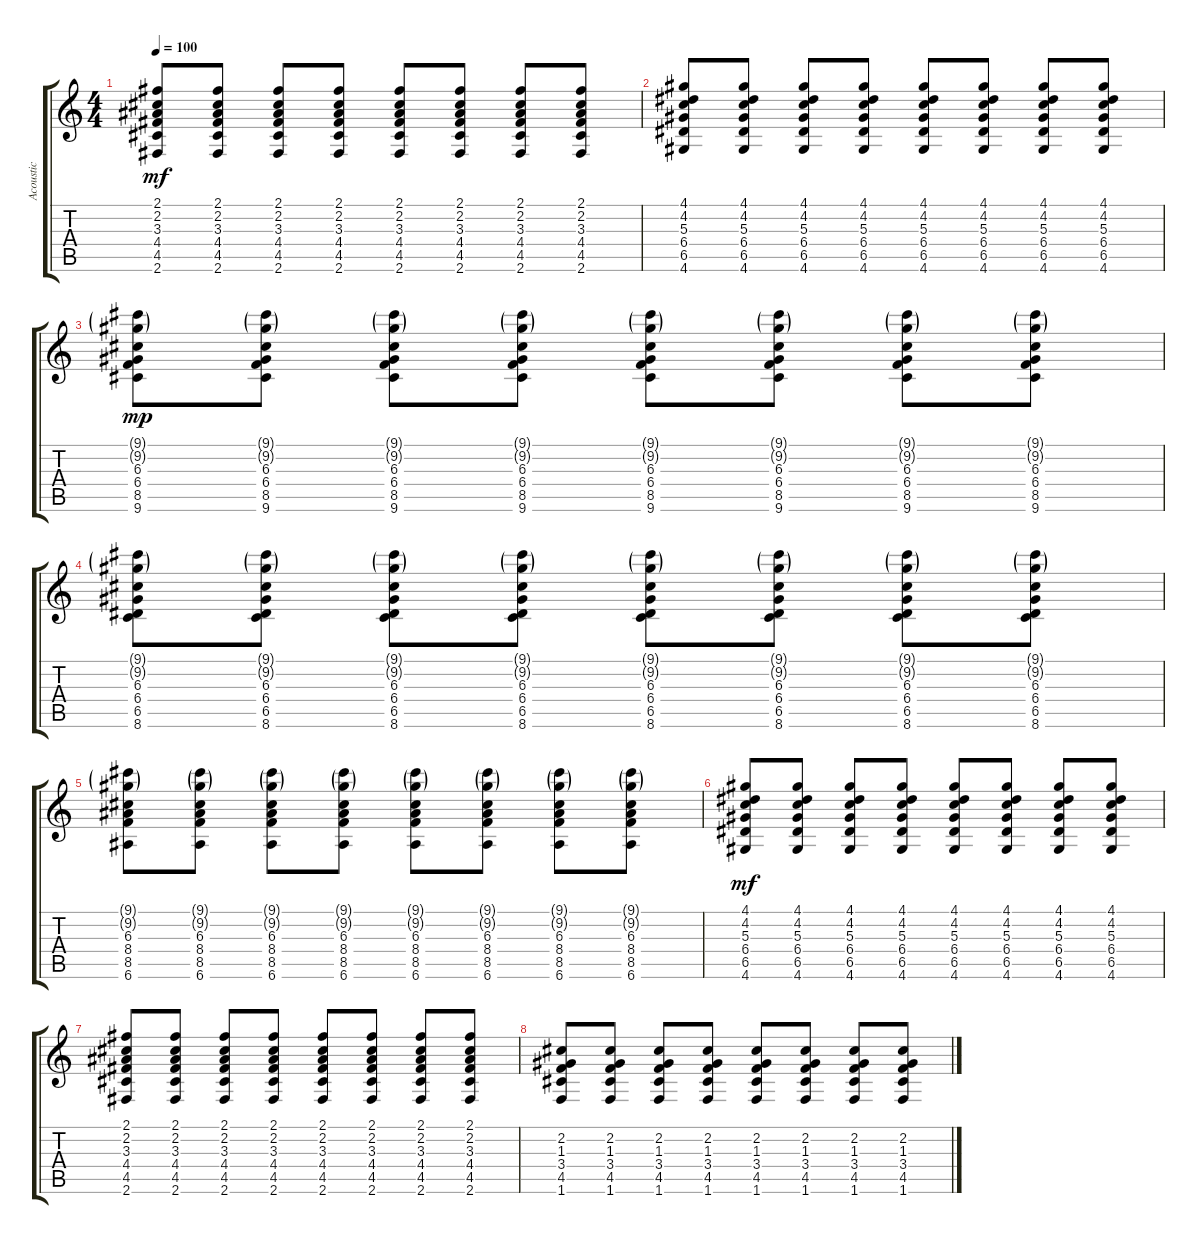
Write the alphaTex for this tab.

\track ("Acoustic" "Acoustic") {instrument acousticguitarnylon}
\staff {score tabs}
\tuning (E4 B3 G3 D3 A2 E2) {hide}
\ts (4 4)
\tempo 100
\clef g2
\ks c
(2.1 2.2 3.3 4.4 4.5 2.6).8{dy mf} (2.1 2.2 3.3 4.4 4.5 2.6).8 (2.1 2.2 3.3 4.4 4.5 2.6).8 (2.1 2.2 3.3 4.4 4.5 2.6).8 (2.1 2.2 3.3 4.4 4.5 2.6).8 (2.1 2.2 3.3 4.4 4.5 2.6).8 (2.1 2.2 3.3 4.4 4.5 2.6).8 (2.1 2.2 3.3 4.4 4.5 2.6).8 |
(4.1 4.2 5.3 6.4 6.5 4.6).8 (4.1 4.2 5.3 6.4 6.5 4.6).8 (4.1 4.2 5.3 6.4 6.5 4.6).8 (4.1 4.2 5.3 6.4 6.5 4.6).8 (4.1 4.2 5.3 6.4 6.5 4.6).8 (4.1 4.2 5.3 6.4 6.5 4.6).8 (4.1 4.2 5.3 6.4 6.5 4.6).8 (4.1 4.2 5.3 6.4 6.5 4.6).8 |
(9.1{g} 9.2{g} 6.3 6.4 8.5 9.6).8{dy mp} (9.1{g} 9.2{g} 6.3 6.4 8.5 9.6).8 (9.1{g} 9.2{g} 6.3 6.4 8.5 9.6).8 (9.1{g} 9.2{g} 6.3 6.4 8.5 9.6).8 (9.1{g} 9.2{g} 6.3 6.4 8.5 9.6).8 (9.1{g} 9.2{g} 6.3 6.4 8.5 9.6).8 (9.1{g} 9.2{g} 6.3 6.4 8.5 9.6).8 (9.1{g} 9.2{g} 6.3 6.4 8.5 9.6).8 |
(9.1{g} 9.2{g} 6.3 6.4 6.5 8.6).8 (9.1{g} 9.2{g} 6.3 6.4 6.5 8.6).8 (9.1{g} 9.2{g} 6.3 6.4 6.5 8.6).8 (9.1{g} 9.2{g} 6.3 6.4 6.5 8.6).8 (9.1{g} 9.2{g} 6.3 6.4 6.5 8.6).8 (9.1{g} 9.2{g} 6.3 6.4 6.5 8.6).8 (9.1{g} 9.2{g} 6.3 6.4 6.5 8.6).8 (9.1{g} 9.2{g} 6.3 6.4 6.5 8.6).8 |
(9.1{g} 9.2{g} 6.3 8.4 8.5 6.6).8 (9.1{g} 9.2{g} 6.3 8.4 8.5 6.6).8 (9.1{g} 9.2{g} 6.3 8.4 8.5 6.6).8 (9.1{g} 9.2{g} 6.3 8.4 8.5 6.6).8 (9.1{g} 9.2{g} 6.3 8.4 8.5 6.6).8 (9.1{g} 9.2{g} 6.3 8.4 8.5 6.6).8 (9.1{g} 9.2{g} 6.3 8.4 8.5 6.6).8 (9.1{g} 9.2{g} 6.3 8.4 8.5 6.6).8 |
(4.1 4.2 5.3 6.4 6.5 4.6).8{dy mf} (4.1 4.2 5.3 6.4 6.5 4.6).8 (4.1 4.2 5.3 6.4 6.5 4.6).8 (4.1 4.2 5.3 6.4 6.5 4.6).8 (4.1 4.2 5.3 6.4 6.5 4.6).8 (4.1 4.2 5.3 6.4 6.5 4.6).8 (4.1 4.2 5.3 6.4 6.5 4.6).8 (4.1 4.2 5.3 6.4 6.5 4.6).8 |
(2.1 2.2 3.3 4.4 4.5 2.6).8 (2.1 2.2 3.3 4.4 4.5 2.6).8 (2.1 2.2 3.3 4.4 4.5 2.6).8 (2.1 2.2 3.3 4.4 4.5 2.6).8 (2.1 2.2 3.3 4.4 4.5 2.6).8 (2.1 2.2 3.3 4.4 4.5 2.6).8 (2.1 2.2 3.3 4.4 4.5 2.6).8 (2.1 2.2 3.3 4.4 4.5 2.6).8 |
(2.2 1.3 3.4 4.5 1.6).8 (2.2 1.3 3.4 4.5 1.6).8 (2.2 1.3 3.4 4.5 1.6).8 (2.2 1.3 3.4 4.5 1.6).8 (2.2 1.3 3.4 4.5 1.6).8 (2.2 1.3 3.4 4.5 1.6).8 (2.2 1.3 3.4 4.5 1.6).8 (2.2 1.3 3.4 4.5 1.6).8
